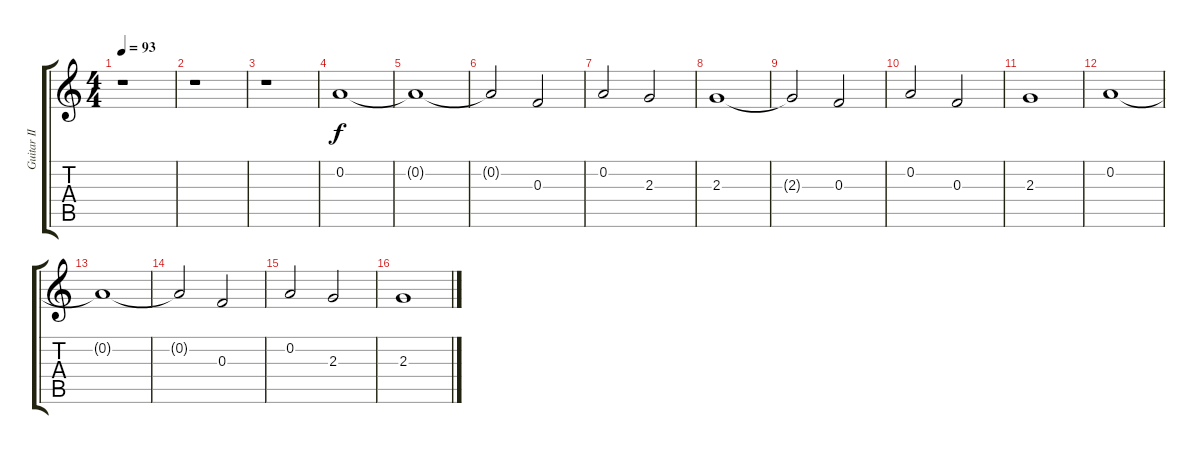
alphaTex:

\track ("Guitar II" "Guitar II") {instrument distortionguitar}
\staff {score tabs}
\tuning (D4 A3 F3 C3 G2 D2) {hide}
\ts (4 4)
\tempo 93
\clef g2
\ks c
r.1{dy f} |
r.1 |
r.1 |
0.2.1 |
0.2{t}.1 |
0.2{t}.2 0.3.2 |
0.2.2 2.3.2 |
2.3.1 |
2.3{t}.2 0.3.2 |
0.2.2 0.3.2 |
2.3.1 |
0.2.1 |
0.2{t}.1 |
0.2{t}.2 0.3.2 |
0.2.2 2.3.2 |
2.3.1
